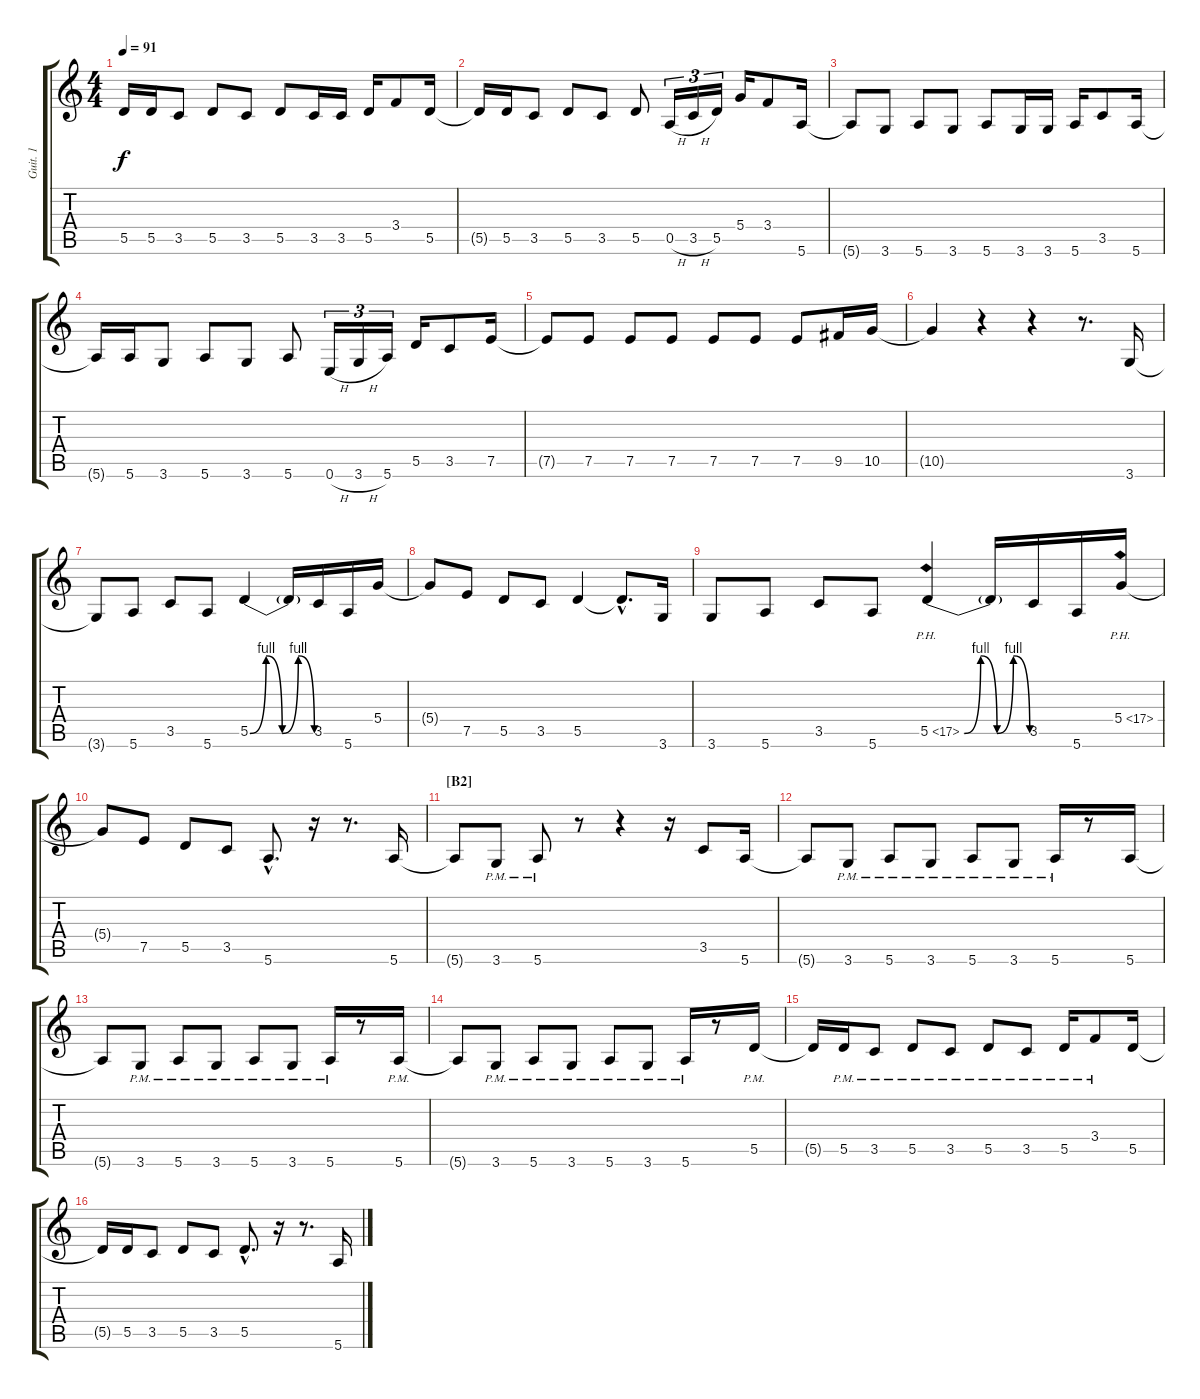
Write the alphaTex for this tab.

\track ("Guit. 1" "Guit. 1") {instrument distortionguitar}
\staff {score tabs}
\tuning (E4 B3 G3 D3 A2 E2) {hide}
\ts (4 4)
\tempo 91
\clef g2
\ks c
5.5{t}.16{dy f} 5.5.16 3.5.8 5.5.8 3.5.8 5.5.8 3.5.16 3.5.16 5.5.16 3.4.8 5.5.16 |
5.5{t}.16 5.5.16 3.5.8 5.5.8 3.5.8 5.5.8 0.5{h}.16{tu (3 2)} 3.5{h}.16{tu (3 2)} 5.5.16{tu (3 2)} 5.4.16 3.4.8 5.6.16 |
5.6{t}.8 3.6.8 5.6.8 3.6.8 5.6.8 3.6.16 3.6.16 5.6.16 3.5.8 5.6.16 |
5.6{t}.16 5.6.16 3.6.8 5.6.8 3.6.8 5.6.8 0.6{h}.16{tu (3 2)} 3.6{h}.16{tu (3 2)} 5.6.16{tu (3 2)} 5.5.16 3.5.8 7.5.16 |
7.5{t}.8 7.5.8 7.5.8 7.5.8 7.5.8 7.5.8 7.5.8 9.5.16 10.5.16 |
10.5{t}.4 r.4 r.4 r.8{d} 3.6.16 |
3.6{t}.8 5.6.8 3.5.8 5.6.8 5.5{be (custom 0 0 15 4 30 0 45 4 60 0)}.4 5.5{t}.16 3.5.16 5.6.16 5.4.16 |
5.4{t}.8 7.5.8 5.5.8 3.5.8 5.5.4 5.5{hac t}.8{d} 3.6.16 |
3.6.8 5.6.8 3.5.8 5.6.8 5.5{be (custom 0 0 15 4 30 0 45 4 60 0) ph 12}.4 5.5{t}.16 3.5.16 5.6.16 5.4{ph 12}.16 |
5.4{t}.8 7.5.8 5.5.8 3.5.8 5.6{hac}.8{d} r.16 r.8{d} 5.6.16 |
\section ("" "[B2]")
5.6{t}.8 3.6{pm}.8 5.6{pm}.8 r.8 r.4 r.16 3.5.8 5.6.16 |
5.6{t}.8 3.6{pm}.8 5.6{pm}.8 3.6{pm}.8 5.6{pm}.8 3.6{pm}.8 5.6{pm}.16 r.8 5.6.16 |
5.6{t}.8 3.6{pm}.8 5.6{pm}.8 3.6{pm}.8 5.6{pm}.8 3.6{pm}.8 5.6{pm}.16 r.8 5.6{pm}.16 |
5.6{t}.8 3.6{pm}.8 5.6{pm}.8 3.6{pm}.8 5.6{pm}.8 3.6{pm}.8 5.6{pm}.16 r.8 5.5{pm}.16 |
5.5{t}.16 5.5{pm}.16 3.5{pm}.8 5.5{pm}.8 3.5{pm}.8 5.5{pm}.8 3.5{pm}.8 5.5{pm}.16 3.4{pm}.8 5.5.16 |
5.5{t}.16 5.5.16 3.5.8 5.5.8 3.5.8 5.5{hac}.8{d} r.16 r.8{d} 5.6.16
